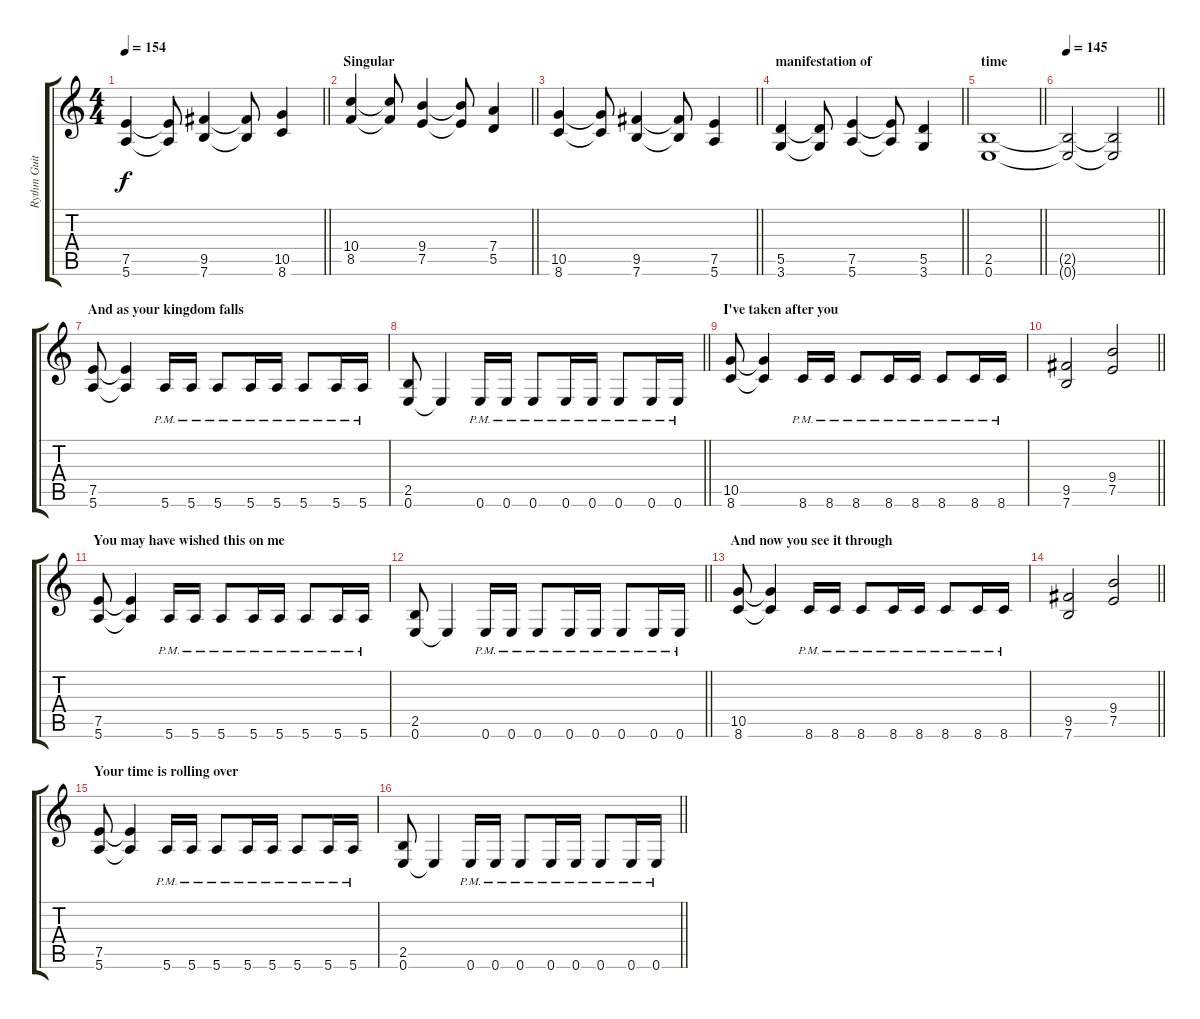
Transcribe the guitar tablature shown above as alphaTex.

\track ("Rythm Guitar" "Rythm Guit") {instrument distortionguitar}
\staff {score tabs}
\tuning (E4 B3 G3 D3 A2 E2) {hide}
\ts (4 4)
\tempo 154
\clef g2
\barLineRight lightlight
\ks c
(7.5 5.6).4{dy f} (7.5{t} 5.6{t}).8 (9.5 7.6).4 (9.5{t} 7.6{t}).8 (10.5 8.6).4 |
\section ("" "Singular")
\barLineRight lightlight
(10.4 8.5).4 (10.4{t} 8.5{t}).8 (9.4 7.5).4 (9.4{t} 7.5{t}).8 (7.4 5.5).4 |
\barLineRight lightlight
(10.5 8.6).4 (10.5{t} 8.6{t}).8 (9.5 7.6).4 (9.5{t} 7.6{t}).8 (7.5 5.6).4 |
\section ("" "manifestation of ")
\barLineRight lightlight
(5.5 3.6).4 (5.5{t} 3.6{t}).8 (7.5 5.6).4 (7.5{t} 5.6{t}).8 (5.5 3.6).4 |
\section ("" "time")
\barLineRight lightlight
(2.5 0.6).1 |
\tempo 145
\barLineRight lightlight
(2.5{t} 0.6{t}).2 (2.5{t} 0.6{t}).2 |
\section ("" "And as your kingdom falls")
(7.5 5.6).8 (7.5{t} 5.6{t}).4 5.6{pm}.16 5.6{pm}.16 5.6{pm}.8 5.6{pm}.16 5.6{pm}.16 5.6{pm}.8 5.6{pm}.16 5.6{pm}.16 |
\barLineRight lightlight
(2.5 0.6).8 0.6{t}.4 0.6{pm}.16 0.6{pm}.16 0.6{pm}.8 0.6{pm}.16 0.6{pm}.16 0.6{pm}.8 0.6{pm}.16 0.6{pm}.16 |
\section ("" "I've taken after you")
(10.5 8.6).8 (10.5{t} 8.6{t}).4 8.6{pm}.16 8.6{pm}.16 8.6{pm}.8 8.6{pm}.16 8.6{pm}.16 8.6{pm}.8 8.6{pm}.16 8.6{pm}.16 |
\barLineRight lightlight
(9.5 7.6).2 (9.4 7.5).2 |
\section ("" "You may have wished this on me")
(7.5 5.6).8 (7.5{t} 5.6{t}).4 5.6{pm}.16 5.6{pm}.16 5.6{pm}.8 5.6{pm}.16 5.6{pm}.16 5.6{pm}.8 5.6{pm}.16 5.6{pm}.16 |
\barLineRight lightlight
(2.5 0.6).8 0.6{t}.4 0.6{pm}.16 0.6{pm}.16 0.6{pm}.8 0.6{pm}.16 0.6{pm}.16 0.6{pm}.8 0.6{pm}.16 0.6{pm}.16 |
\section ("" "And now you see it through")
(10.5 8.6).8 (10.5{t} 8.6{t}).4 8.6{pm}.16 8.6{pm}.16 8.6{pm}.8 8.6{pm}.16 8.6{pm}.16 8.6{pm}.8 8.6{pm}.16 8.6{pm}.16 |
\barLineRight lightlight
(9.5 7.6).2 (9.4 7.5).2 |
\section ("" "Your time is rolling over")
(7.5 5.6).8 (7.5{t} 5.6{t}).4 5.6{pm}.16 5.6{pm}.16 5.6{pm}.8 5.6{pm}.16 5.6{pm}.16 5.6{pm}.8 5.6{pm}.16 5.6{pm}.16 |
\barLineRight lightlight
(2.5 0.6).8 0.6{t}.4 0.6{pm}.16 0.6{pm}.16 0.6{pm}.8 0.6{pm}.16 0.6{pm}.16 0.6{pm}.8 0.6{pm}.16 0.6{pm}.16
